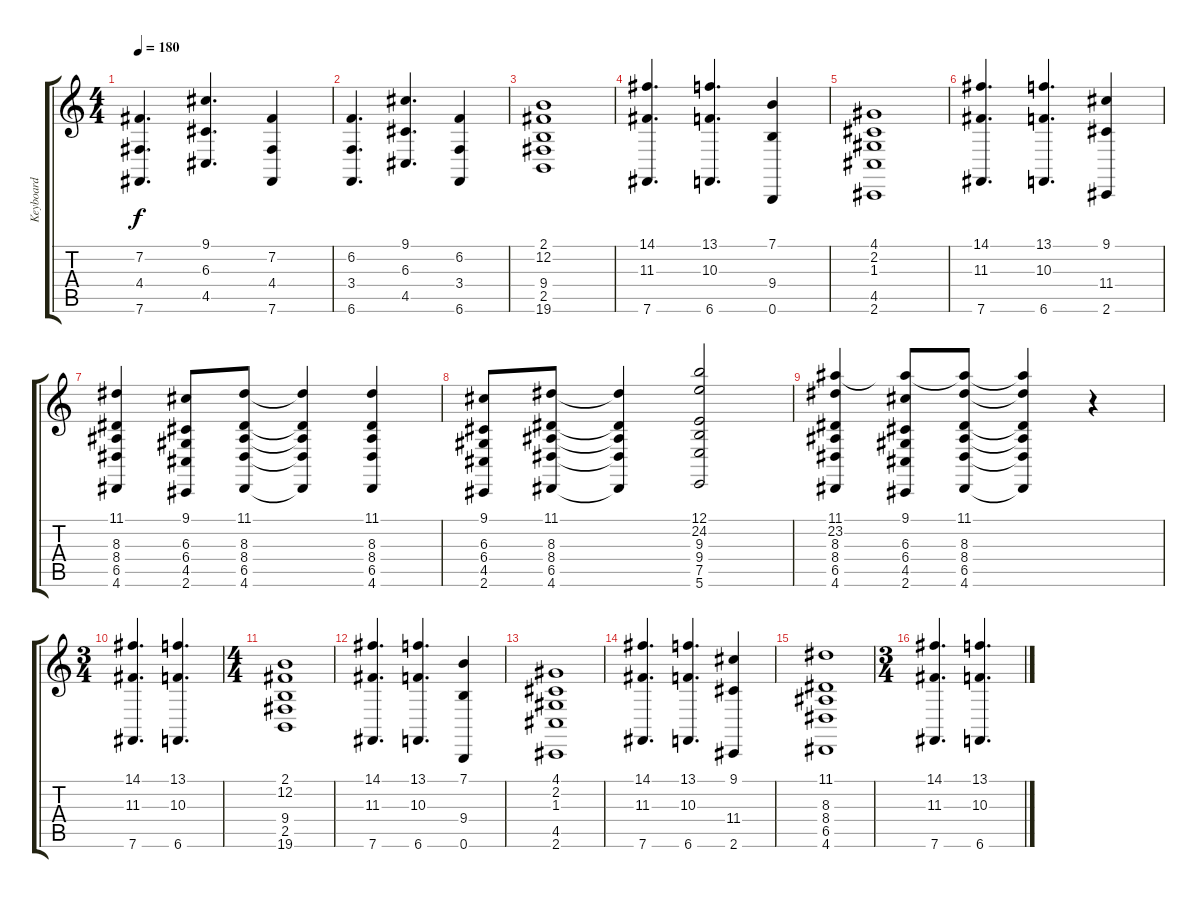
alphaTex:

\track ("Keyboard" "Keyboard") {instrument synthbrass1}
\staff {score tabs}
\tuning (E4 B3 G3 D3 A2 B1) {hide}
\ts (4 4)
\tempo 180
\clef g2
\ks c
(7.2 4.4 7.6).4{d dy f instrument pad1newage} (9.1 6.3 4.5).4{d} (7.2 4.4 7.6).4 |
(6.2 3.4 6.6).4{d} (9.1 6.3 4.5).4{d} (6.2 3.4 6.6).4 |
(2.1 12.2 9.4 2.5 19.6).1{instrument stringensemble1} |
(14.1 11.3 7.6).4{d} (13.1 10.3 6.6).4{d} (7.1 9.4 0.6).4 |
(4.1 2.2 1.3 4.5 2.6).1 |
(14.1 11.3 7.6).4{d} (13.1 10.3 6.6).4{d} (9.1 11.4 2.6).4 |
(11.1 8.3 8.4 6.5 4.6).4 (9.1 6.3 6.4 4.5 2.6).8 (11.1 8.3 8.4 6.5 4.6).8 (11.1{t} 8.3{t} 8.4{t} 6.5{t} 4.6{t}).4 (11.1 8.3 8.4 6.5 4.6).4 |
(9.1 6.3 6.4 4.5 2.6).8 (11.1 8.3 8.4 6.5 4.6).8 (11.1{t} 8.3{t} 8.4{t} 6.5{t} 4.6{t}).4 (12.1 24.2 9.3 9.4 7.5 5.6).2 |
(11.1 23.2 8.3 8.4 6.5 4.6).4 (9.1 23.2{t} 6.3 6.4 4.5 2.6).8 (11.1 23.2{t} 8.3 8.4 6.5 4.6).8 (11.1{t} 23.2{t} 8.3{t} 8.4{t} 6.5{t} 4.6{t}).4 r.4 |
\ts (3 4)
(14.1 11.3 7.6).4{d} (13.1 10.3 6.6).4{d} |
\ts (4 4)
(2.1 12.2 9.4 2.5 19.6).1 |
(14.1 11.3 7.6).4{d} (13.1 10.3 6.6).4{d} (7.1 9.4 0.6).4 |
(4.1 2.2 1.3 4.5 2.6).1 |
(14.1 11.3 7.6).4{d} (13.1 10.3 6.6).4{d} (9.1 11.4 2.6).4 |
(11.1 8.3 8.4 6.5 4.6).1 |
\ts (3 4)
(14.1 11.3 7.6).4{d} (13.1 10.3 6.6).4{d}
